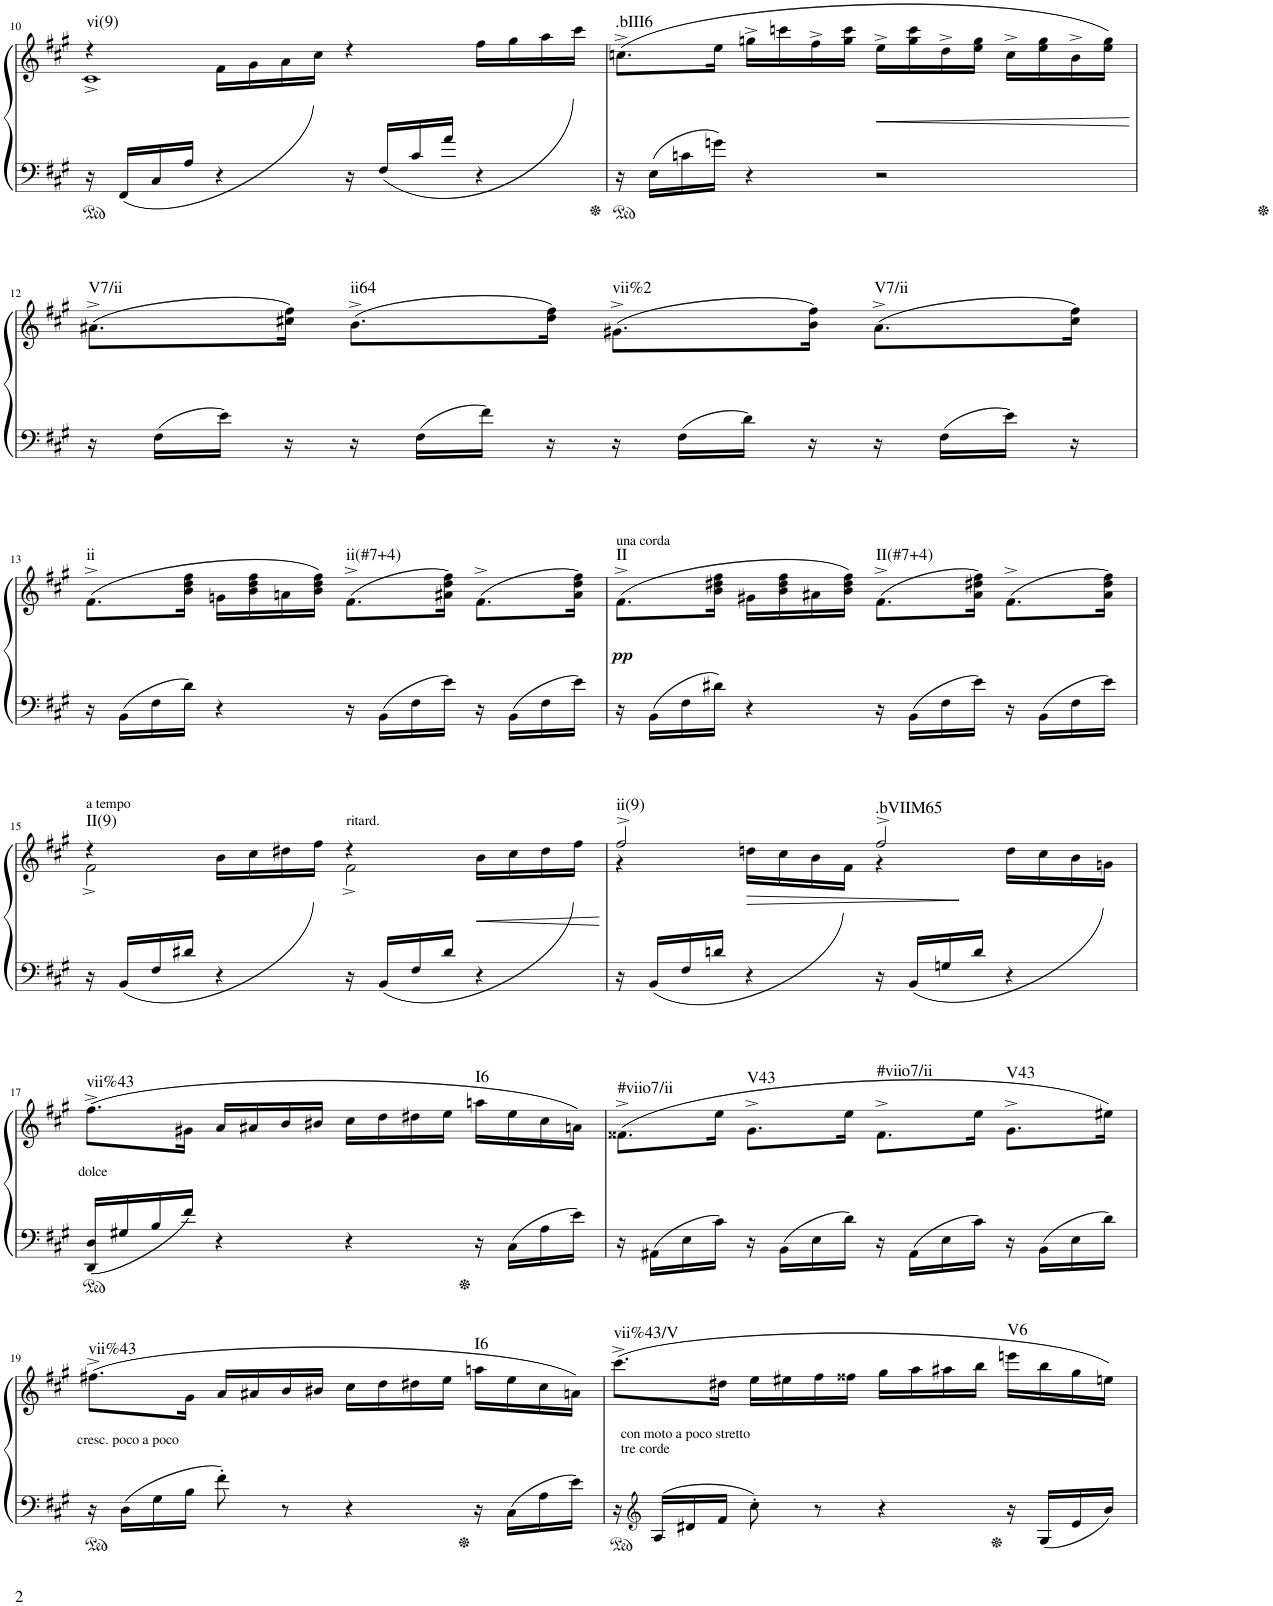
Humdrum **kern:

**kern	**kern	**dynam	**harte
*part1	*part1	*part1	*part1
*staff2	*staff1	*staff1/2	*
*I"Piano	*	*	*
*I'Pno.	*	*	*
!!LO:PB:g=z
*clefF4	*clefG2	*	*
*k[f#c#g#]	*k[f#c#g#]	*	*
*A:	*A:	*	*
*M4/4	*M4/4	*	*
=10	=10	=10	=10
*	*^	*	*
!	!	!	!	!LO:H:kt=vi(9)
16r	4r	1c#^	.	N
(16FF#/LL	.	.	.	.
16C#/	.	.	.	.
16A/JJ	.	.	.	.
4r	16f#\LL	.	.	.
.	16g#\	.	.	.
.	16a\	.	.	.
.	(16cc#\JJ	.	.	.
16r	4r	.	.	.
(16F#/LL	.	.	.	.
16c#/	.	.	.	.
16a/JJ	.	.	.	.
4r	16ff#\LL	.	.	.
.	16gg#\	.	.	.
.	16aa\	.	.	.
.	(16ccc#\JJ	.	.	.
*	*v	*v	*	*
=11	=11	=11	=11
!	!	!	!LO:H:kt=.bIII6
16r	8.ccn^\L	.	N
16E\LL	.	.	.
16cn\	.	.	.
16gn\JJ	16ee\Jk	.	.
4r	16ggn^\LL	.	.
.	16cccn\	.	.
.	16ff#^\	.	.
.	16gg\ 16ccc\JJ	.	.
!	!	!LO:HP:b	!
2r	16ee^\LL	<	.
.	16gg\ 16ccc\	.	.
.	16dd^\	.	.
.	16ee\ 16gg\JJ	.	.
.	16cc^\LL	.	.
.	16ee\ 16gg\	.	.
.	16b^\	.	.
.	16ee\ 16gg\JJ)	.	.
.	.	[	.
!!LO:LB:g=z
=12	=12	=12	=12
!	!	!	!LO:H:kt=V7/ii
16r	(8.a#X^\L	.	N
16F#\LL	.	.	.
16e\JJ	.	.	.
16r	16cc#X\ 16ff#\Jk)	.	.
!	!	!	!LO:H:kt=ii64
16r	(8.b^\L	.	N
16F#\LL	.	.	.
16f#\JJ	.	.	.
16r	16dd\ 16ff#\Jk)	.	.
!	!	!	!LO:H:kt=vii%2
16r	(8.g#X^\L	.	N
16F#\LL	.	.	.
16d\JJ	.	.	.
16r	16b\ 16ff#\Jk)	.	.
!	!	!	!LO:H:kt=V7/ii
16r	(8.a#^\L	.	N
16F#\LL	.	.	.
16e\JJ	.	.	.
16r	16cc#\ 16ff#\Jk)	.	.
!!LO:LB:g=z
=13	=13	=13	=13
!	!	!	!LO:H:kt=ii
16r	(8.f#^\L	.	N
16BB\LL	.	.	.
16F#\	.	.	.
16d\JJ	16b\ 16dd\ 16ff#\Jk	.	.
4r	16gn\LL	.	.
.	16b\ 16dd\ 16ff#\	.	.
.	16an\	.	.
.	16b\ 16dd\ 16ff#\JJ)	.	.
!	!	!	!LO:H:kt=ii(#7+4)
16r	(8.f#^\L	.	N
16BB\LL	.	.	.
16F#\	.	.	.
16e\JJ	16a#X\ 16dd\ 16ff#\Jk)	.	.
16r	(8.f#^\L	.	.
16BB\LL	.	.	.
16F#\	.	.	.
16e\JJ	16a#\ 16dd\ 16ff#\Jk)	.	.
=14	=14	=14	=14
!	!LO:TX:a:t=una corda	!	!
!	!	!LO:DY:b	!LO:H:kt=II
16r	(8.f#^\L	pp	N
16BB\LL	.	.	.
16F#\	.	.	.
16d#X\JJ	16b\ 16dd#X\ 16ff#\Jk	.	.
4r	16g#X\LL	.	.
.	16b\ 16dd#\ 16ff#\	.	.
.	16a#X\	.	.
.	16b\ 16dd#\ 16ff#\JJ)	.	.
!	!	!	!LO:H:kt=II(#7+4)
16r	(8.f#^\L	.	N
16BB\LL	.	.	.
16F#\	.	.	.
16e\JJ	16a#\ 16dd#X\ 16ff#\Jk)	.	.
16r	(8.f#^\L	.	.
16BB\LL	.	.	.
16F#\	.	.	.
16e\JJ	16a#\ 16dd#\ 16ff#\Jk)	.	.
!!LO:LB:g=z
=15	=15	=15	=15
*	*^	*	*
!	!LO:TX:a:t=a tempo	!	!	!LO:H:kt=II(9)
16r	4r	2f#^\	.	N
(16BB/LL	.	.	.	.
16F#/	.	.	.	.
16d#X/JJ	.	.	.	.
4r	16b\LL	.	.	.
.	16cc#\	.	.	.
.	16dd#X\	.	.	.
.	(16ff#\JJ	.	.	.
!	!LO:TX:a:t=ritard.	!	!	!
16r	4r	2f#^\	.	.
(16BB/LL	.	.	.	.
16F#/	.	.	.	.
16d#/JJ	.	.	.	.
!	!	!	!LO:HP:b	!
4r	16b\LL	.	<	.
.	16cc#\	.	.	.
.	16dd#\	.	.	.
.	16ff#\JJ)	.	.	.
*	*v	*v	*	*
.	.	[	.
=16	=16	=16	=16
*	*^	*	*
!	!	!	!	!LO:H:kt=ii(9)
16r	2ff#^/	4r	.	N
(16BB/LL	.	.	.	.
16F#/	.	.	.	.
16dn/JJ	.	.	.	.
4r	.	16ddn\LL	.	.
.	.	16cc#\	.	.
.	.	16b\	.	.
.	.	16f#\JJ)	.	.
!	!	!	!	!LO:H:kt=.bVIIM65
16r	2ff#^/	4r	.	N
16BB/LL	.	.	.	.
16Gn/	.	.	.	.
16d/JJ	.	.	.	.
4r	.	16dd\LL	.	.
.	.	16cc#\	.	.
.	.	16b\	.	.
.	.	16gn\JJ)	.	.
!!LO:LB:g=z
=17	=17	=17	=17	=17
!	!LO:TX:b:t=dolce	!	!	!LO:H:kt=vii%43
*	*v	*v	*	*
16DD/ 16D/LL	8.ff#^\L	.	N
16G#X/	.	.	.
16B/	.	.	.
16f#/JJ	16g#X\Jk	.	.
4r	16a/LL	.	.
.	16a#X/	.	.
.	16b/	.	.
.	16b#X/JJ	.	.
4r	16cc#\LL	.	.
.	16dd\	.	.
.	16dd#X\	.	.
.	16ee\JJ	.	.
!	!	!	!LO:H:kt=I6
16r	16aan\LL	.	N
16C#\LL	16ee\	.	.
16A\	16cc#\	.	.
16e\JJ	16an\JJ)	.	.
=18	=18	=18	=18
!	!	!	!LO:H:kt=#viio7/ii
16r	(8.f##X^\L	.	N
16AA#X\LL	.	.	.
16E\	.	.	.
16c#\JJ	16ee\Jk	.	.
!	!	!	!LO:H:kt=V43
16r	8.g#^\L	.	N
16BB\LL	.	.	.
16E\	.	.	.
16d\JJ	16ee\Jk	.	.
!	!	!	!LO:H:kt=#viio7/ii
16r	8.f##^\L	.	N
16AA#\LL	.	.	.
16E\	.	.	.
16c#\JJ	16ee\Jk	.	.
!	!	!	!LO:H:kt=V43
16r	8.g#^\L	.	N
16BB\LL	.	.	.
16E\	.	.	.
16d\JJ	16ee#X\Jk)	.	.
!!LO:LB:g=z
=19	=19	=19	=19
!	!LO:TX:b:t=cresc. poco a poco	!	!LO:H:kt=vii%43
16r	(8.ff#X^\L	.	N
16D\LL	.	.	.
16G#\	.	.	.
16B\JJ	16g#\Jk	.	.
8f#'\	16a/LL	.	.
.	16a#X/	.	.
8r	16b/	.	.
.	16b#X/JJ	.	.
4r	16cc#\LL	.	.
.	16dd\	.	.
.	16dd#X\	.	.
.	16ee\JJ	.	.
!	!	!	!LO:H:kt=I6
16r	16aan\LL	.	N
16C#\LL	16ee\	.	.
16A\	16cc#\	.	.
16e\JJ	16an\JJ)	.	.
=20	=20	=20	=20
!	!LO:TX:b:t=con moto a poco stretto	!	!
!	!LO:TX:b:t=tre corde	!	!LO:H:kt=vii%43/V
16r	(8.ccc#^\L	.	N
*clefG2	*	*	*
16A/LL	.	.	.
16d#X/	.	.	.
16f#/JJ	16dd#X\Jk	.	.
8cc#'\	16ee\LL	.	.
.	16ee#X\	.	.
8r	16ff#\	.	.
.	16ff##X\JJ	.	.
4r	16gg#\LL	.	.
.	16aa\	.	.
.	16aa#X\	.	.
.	16bb\JJ	.	.
!	!	!	!LO:H:kt=V6
16r	16eeen\LL	.	N
16G#/LL	16bb\	.	.
16e/	16gg#\	.	.
16b/JJ	16een\JJ)	.	.
=	=	=	=
*-	*-	*-	*-
